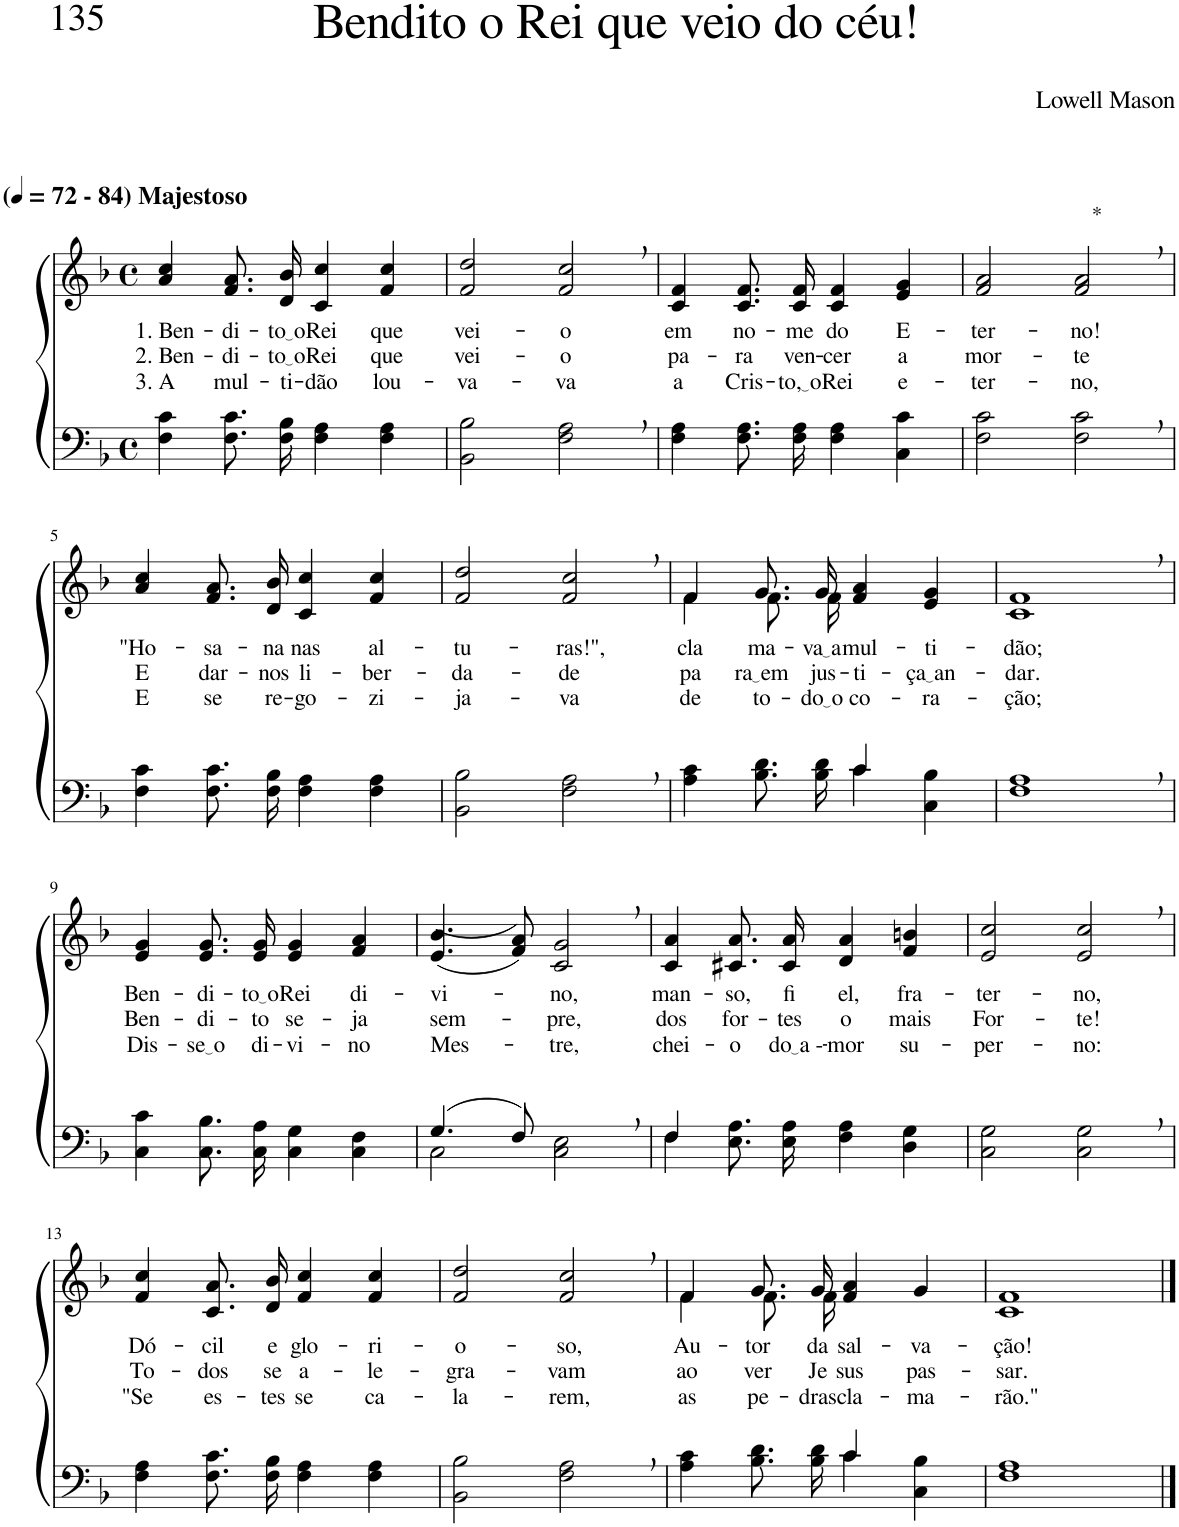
**kern	**kern	**text	**text	**text
*part2	*part1	*part1	*part1	*part1
*staff2	*staff1	*staff1	*staff1	*staff1
*I"Parte III e IV	*I"Parte I e II	*	*	*
*clefF4	*clefG2	*	*	*
*k[b-]	*k[b-]	*	*	*
*M4/4	*M4/4	*	*	*
*met(c)	*met(c)	*	*	*
*MM72	*MM72	*	*	*
=1	=1	=1	=1	=1
!	!LO:TX:a:B:t=(	!	!	!
!	!LO:TX:a:B:t=- 84) Majestoso	!	!	!
!	!	!LO:LY:b	!LO:LY:b	!LO:LY:b
4F\ 4c\	4a/ 4cc/	1. Ben-	2. Ben-	3. A
!	!	!LO:LY:b	!LO:LY:b	!LO:LY:b
8.F\ 8.c\L	8.f/ 8.a/L	-di-	-di-	mul-
!	!	!LO:LY:b	!LO:LY:b	!LO:LY:b
16F\ 16B-\Jk	16d/ 16b-/Jk	to o	to o	-ti-
!	!	!LO:LY:b	!LO:LY:b	!LO:LY:b
4F\ 4A\	4c/ 4cc/	Rei	Rei	-dão
!	!	!LO:LY:b	!LO:LY:b	!LO:LY:b
4F\ 4A\	4f/ 4cc/	que	que	lou-
=2	=2	=2	=2	=2
!	!	!LO:LY:b	!LO:LY:b	!LO:LY:b
2BB-\ 2B-\	2f/ 2dd/	vei-	vei-	-va-
!	!LO:TX:a:t=*	!	!	!
!	!	!LO:LY:b	!LO:LY:b	!LO:LY:b
2F\, 2A\,	2f/, 2cc/,	-o	-o	-va
=3	=3	=3	=3	=3
!	!	!LO:LY:b	!LO:LY:b	!LO:LY:b
4F\ 4A\	4c/ 4f/	em	pa-	a
!	!	!LO:LY:b	!LO:LY:b	!LO:LY:b
8.F\ 8.A\L	8.c/ 8.f/L	no-	-ra	Cris-
!	!	!LO:LY:b	!LO:LY:b	!LO:LY:b
16F\ 16A\Jk	16c/ 16f/Jk	-me	ven-	to, o
!	!	!LO:LY:b	!LO:LY:b	!LO:LY:b
4F\ 4A\	4c/ 4f/	do	-cer	Rei
!	!	!LO:LY:b	!LO:LY:b	!LO:LY:b
4C\ 4c\	4e/ 4g/	E-	a	e-
=4	=4	=4	=4	=4
!	!	!LO:LY:b	!LO:LY:b	!LO:LY:b
2F\ 2c\	2f/ 2a/	-ter-	mor-	-ter-
!	!	!LO:LY:b	!LO:LY:b	!LO:LY:b
2F\, 2c\,	2f/, 2a/,	-no!	-te	-no,
!!LO:LB:g=z
=5	=5	=5	=5	=5
!	!	!LO:LY:b	!LO:LY:b	!LO:LY:b
4F\ 4c\	4a/ 4cc/	"Ho-	E	E
!	!	!LO:LY:b	!LO:LY:b	!LO:LY:b
8.F\ 8.c\L	8.f/ 8.a/L	-sa-	dar-	se
!	!	!LO:LY:b	!LO:LY:b	!LO:LY:b
16F\ 16B-\Jk	16d/ 16b-/Jk	-na	-nos	re-
!	!	!LO:LY:b	!LO:LY:b	!LO:LY:b
4F\ 4A\	4c/ 4cc/	nas	li-	-go-
!	!	!LO:LY:b	!LO:LY:b	!LO:LY:b
4F\ 4A\	4f/ 4cc/	al-	-ber-	-zi-
=6	=6	=6	=6	=6
!	!	!LO:LY:b	!LO:LY:b	!LO:LY:b
2BB-\ 2B-\	2f/ 2dd/	-tu-	-da-	-ja-
!	!	!LO:LY:b	!LO:LY:b	!LO:LY:b
2F\, 2A\,	2f/, 2cc/,	-ras!",	-de	-va
=7	=7	=7	=7	=7
*^	*^	*	*	*
!	!	!	!	!LO:LY:b	!LO:LY:b	!LO:LY:b
2ryy	4A\ 4c\	4f/	4f\	cla-	pa-	de
!	!	!	!	!LO:LY:b	!LO:LY:b	!LO:LY:b
.	8.B-\ 8.d\L	8.g/L	8.f\L	-ma-	ra em	to-
!	!	!	!	!LO:LY:b	!LO:LY:b	!LO:LY:b
.	16B-\ 16d\Jk	16g/Jk	16f\Jk	va a	jus-	do o
!	!	!	!	!LO:LY:b	!LO:LY:b	!LO:LY:b
4c/	4c\	4f/ 4a/	2ryy	mul-	-ti-	co-
!	!	!	!	!LO:LY:b	!LO:LY:b	!LO:LY:b
4ryy	4C\ 4B-\	4e/ 4g/	.	-ti-	ça an	-ra-
*	*	*v	*v	*	*	*
=8	=8	=8	=8	=8	=8
!	!	!	!LO:LY:b	!LO:LY:b	!LO:LY:b
*v	*v	*	*	*	*
1F, 1A,	1c, 1f,	-dão;	-dar.	-ção;
!!LO:LB:g=z
=9	=9	=9	=9	=9
!	!	!LO:LY:b	!LO:LY:b	!LO:LY:b
4C\ 4c\	4e/ 4g/	Ben-	Ben-	Dis-
!	!	!LO:LY:b	!LO:LY:b	!LO:LY:b
8.C\ 8.B-\L	8.e/ 8.g/L	-di-	-di-	se o
!	!	!LO:LY:b	!LO:LY:b	!LO:LY:b
16C\ 16A\Jk	16e/ 16g/Jk	to o	-to	di-
!	!	!LO:LY:b	!LO:LY:b	!LO:LY:b
4C\ 4G\	4e/ 4g/	Rei	se-	-vi-
!	!	!LO:LY:b	!LO:LY:b	!LO:LY:b
4C\ 4F\	4f/ 4a/	di-	-ja	-no
=10	=10	=10	=10	=10
*^	*	*	*	*
!	!	!	!LO:LY:b	!LO:LY:b	!LO:LY:b
(4.G/	2C\	((4.e/ 4.b-/	-vi-	sem-	Mes-
8F/)	.	8f/ 8a/))	.	.	.
!	!	!	!LO:LY:b	!LO:LY:b	!LO:LY:b
2ryy	2C\ 2E\	2c/, 2g/,	-no,	-pre,	-tre,
=11	=11	=11	=11	=11	=11
!	!	!	!LO:LY:b	!LO:LY:b	!LO:LY:b
4F\	4F/	4c/ 4a/	man-	dos	chei-
!	!	!	!LO:LY:b	!LO:LY:b	!LO:LY:b
8.E\ 8.A\L	2.ryy	8.c#X/ 8.a/L	-so,	for-	-o
!	!	!	!LO:LY:b	!LO:LY:b	!LO:LY:b
16E\ 16A\Jk	.	16c#/ 16a/Jk	-fi	tes	do a -
!	!	!	!LO:LY:b	!LO:LY:b	!LO:LY:b
4F\ 4A\	.	4d/ 4a/	-el,	o	-mor
!	!	!	!LO:LY:b	!LO:LY:b	!LO:LY:b
4D\ 4G\	.	4f/ 4bn/	fra-	mais	su-
*v	*v	*	*	*	*
=12	=12	=12	=12	=12
!	!	!LO:LY:b	!LO:LY:b	!LO:LY:b
2C\ 2G\	2e/ 2cc/	-ter-	For-	-per-
!	!	!LO:LY:b	!LO:LY:b	!LO:LY:b
2C\, 2G\,	2e/, 2cc/,	-no,	-te!	-no:
!!LO:LB:g=z
=13	=13	=13	=13	=13
!	!	!LO:LY:b	!LO:LY:b	!LO:LY:b
4F\ 4A\	4f/ 4cc/	Dó-	To-	"Se
!	!	!LO:LY:b	!LO:LY:b	!LO:LY:b
8.F\ 8.c\L	8.c/ 8.a/L	-cil	-dos	es-
!	!	!LO:LY:b	!LO:LY:b	!LO:LY:b
16F\ 16B-\Jk	16d/ 16b-/Jk	e	se	-tes
!	!	!LO:LY:b	!LO:LY:b	!LO:LY:b
4F\ 4A\	4f/ 4cc/	glo-	a-	se
!	!	!LO:LY:b	!LO:LY:b	!LO:LY:b
4F\ 4A\	4f/ 4cc/	-ri-	-le-	ca-
=14	=14	=14	=14	=14
!	!	!LO:LY:b	!LO:LY:b	!LO:LY:b
2BB-\ 2B-\	2f/ 2dd/	-o-	-gra-	-la-
!	!	!LO:LY:b	!LO:LY:b	!LO:LY:b
2F\, 2A\,	2f/, 2cc/,	-so,	-vam	-rem,
=15	=15	=15	=15	=15
*^	*^	*	*	*
!	!	!	!	!LO:LY:b	!LO:LY:b	!LO:LY:b
2ryy	4A\ 4c\	4f/	4f\	Au-	ao	as
!	!	!	!	!LO:LY:b	!LO:LY:b	!LO:LY:b
.	8.B-\ 8.d\L	8.g/L	8.f\L	-tor	ver	pe-
!	!	!	!	!LO:LY:b	!LO:LY:b	!LO:LY:b
.	16B-\ 16d\Jk	16g/Jk	16f\Jk	da	Je-	-dras
!	!	!	!	!LO:LY:b	!LO:LY:b	!LO:LY:b
4c/	4c\	4f/ 4a/	2ryy	sal-	-sus	cla-
!	!	!	!	!LO:LY:b	!LO:LY:b	!LO:LY:b
4ryy	4C\ 4B-\	4g/	.	-va-	pas-	-ma-
*	*	*v	*v	*	*	*
=16	=16	=16	=16	=16	=16
!	!	!	!LO:LY:b	!LO:LY:b	!LO:LY:b
*v	*v	*	*	*	*
1F 1A	1c 1f	-ção!	-sar.	-rão."
==	==	==	==	==
*-	*-	*-	*-	*-
